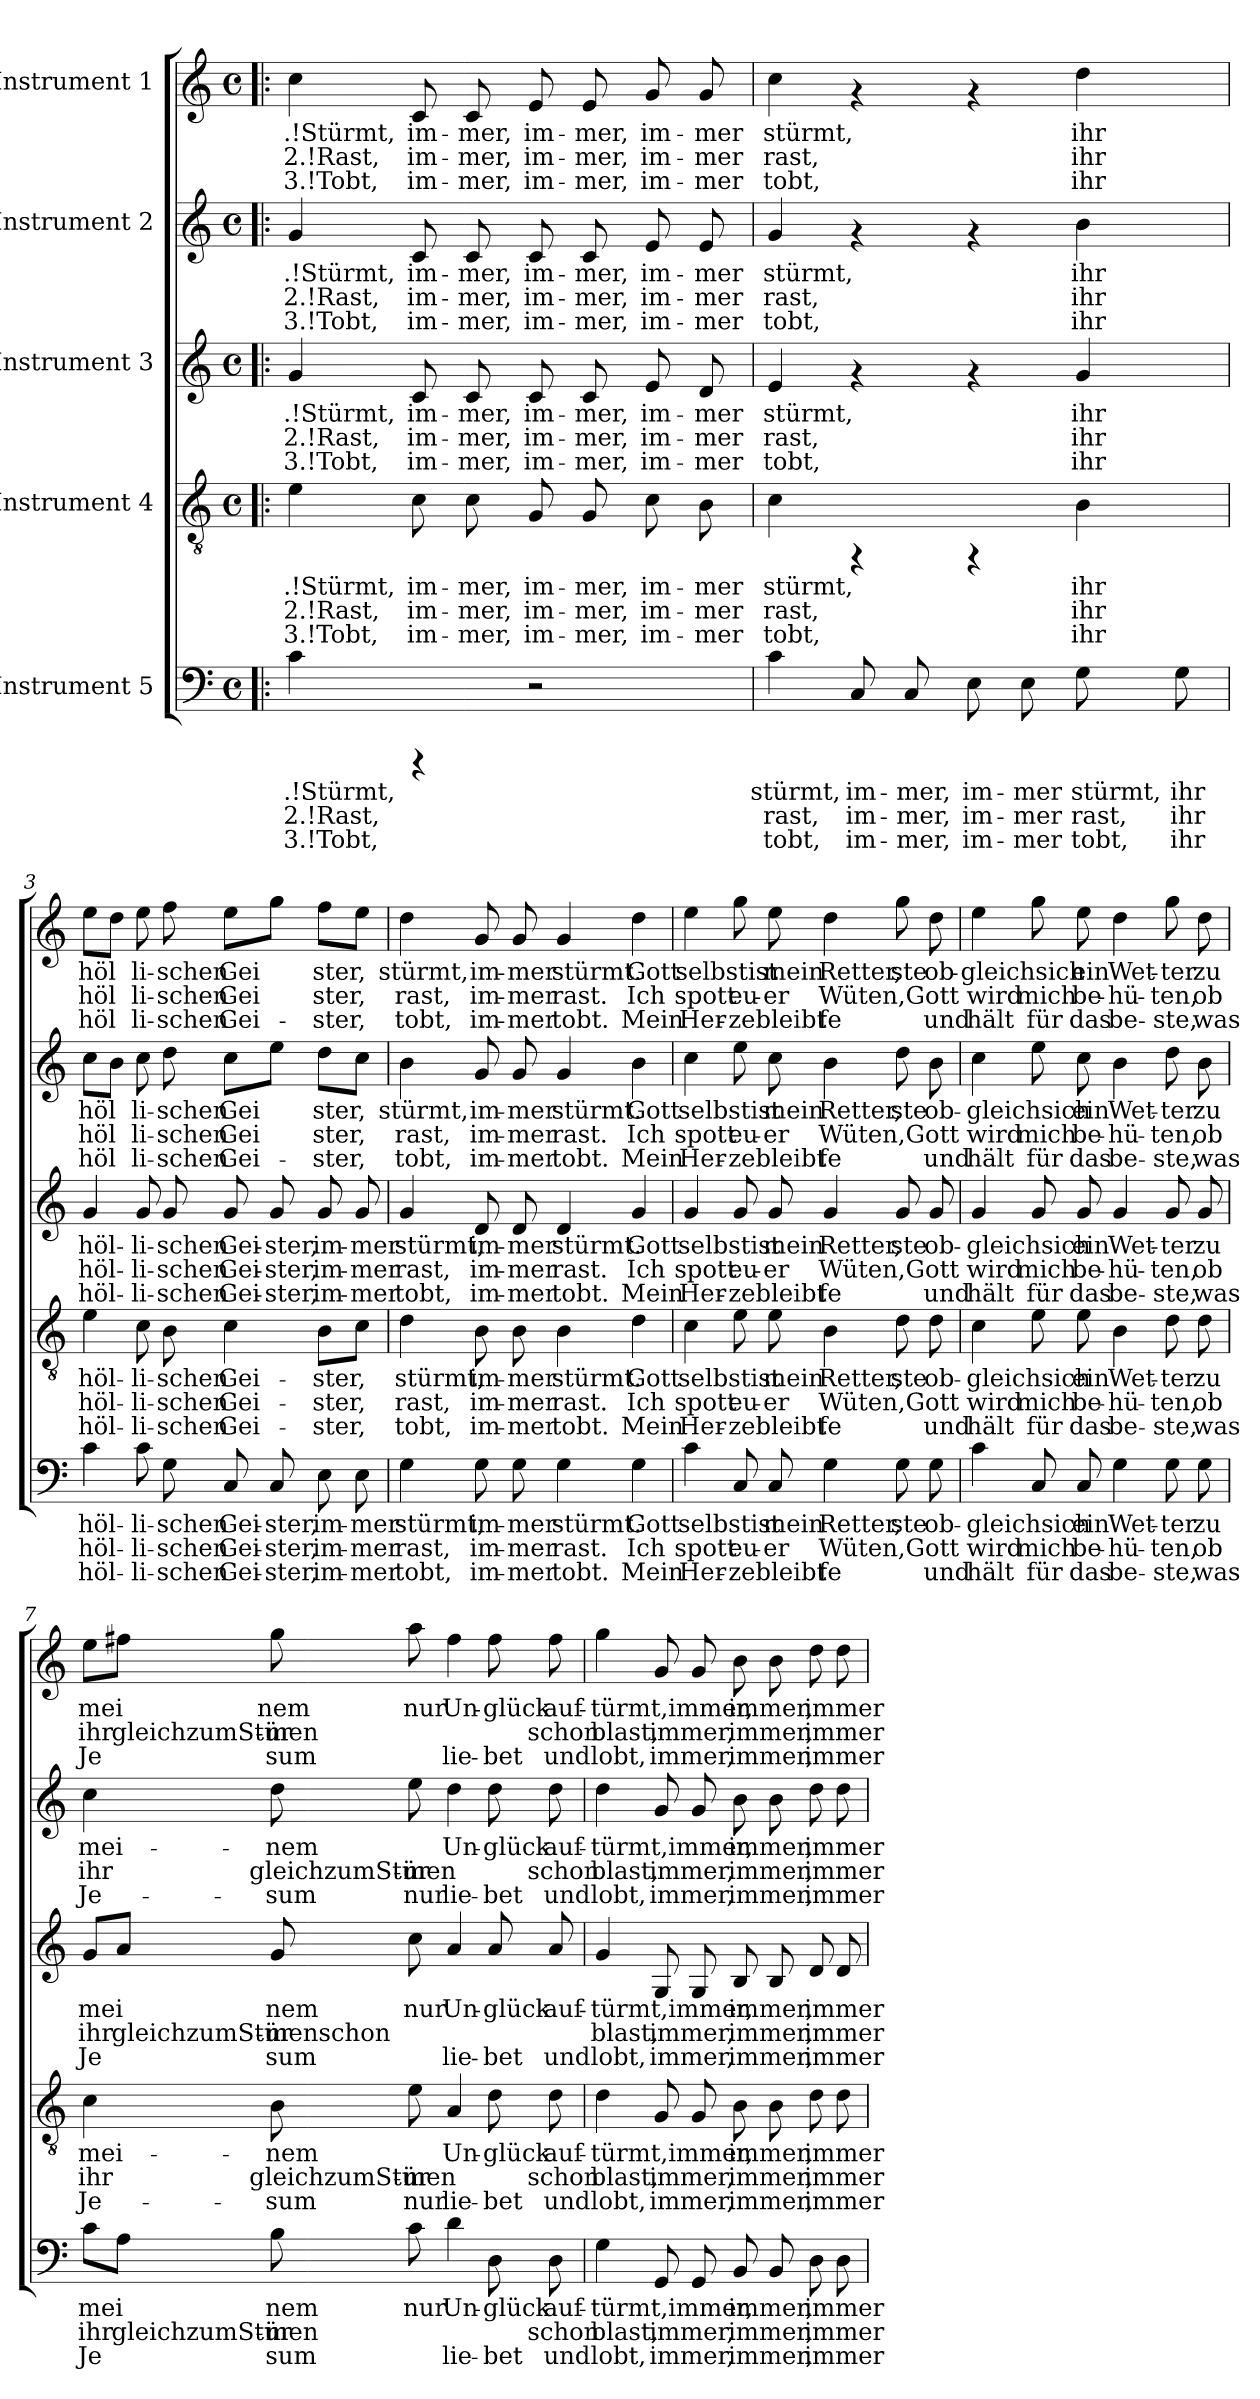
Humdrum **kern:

**kern	**text	**text	**text	**kern	**text	**text	**text	**kern	**text	**text	**text	**kern	**text	**text	**text	**kern	**text	**text	**text
*part5	*part5	*part5	*part5	*part4	*part4	*part4	*part4	*part3	*part3	*part3	*part3	*part2	*part2	*part2	*part2	*part1	*part1	*part1	*part1
*staff5	*staff5	*staff5	*staff5	*staff4	*staff4	*staff4	*staff4	*staff3	*staff3	*staff3	*staff3	*staff2	*staff2	*staff2	*staff2	*staff1	*staff1	*staff1	*staff1
*I"Instrument 5	*	*	*	*I"Instrument 4	*	*	*	*I"Instrument 3	*	*	*	*I"Instrument 2	*	*	*	*I"Instrument 1	*	*	*
!!LO:PB:g=z
*stria5	*	*	*	*stria5	*	*	*	*stria5	*	*	*	*stria5	*	*	*	*stria5	*	*	*
*clefF4	*	*	*	*clefGv2	*	*	*	*clefG2	*	*	*	*clefG2	*	*	*	*clefG2	*	*	*
*k[]	*	*	*	*k[]	*	*	*	*k[]	*	*	*	*k[]	*	*	*	*k[]	*	*	*
*C:	*	*	*	*C:	*	*	*	*C:	*	*	*	*C:	*	*	*	*C:	*	*	*
*M4/4	*	*	*	*M4/4	*	*	*	*M4/4	*	*	*	*M4/4	*	*	*	*M4/4	*	*	*
*met(c)	*	*	*	*met(c)	*	*	*	*met(c)	*	*	*	*met(c)	*	*	*	*met(c)	*	*	*
=1!|:	=1!|:	=1!|:	=1!|:	=1!|:	=1!|:	=1!|:	=1!|:	=1!|:	=1!|:	=1!|:	=1!|:	=1!|:	=1!|:	=1!|:	=1!|:	=1!|:	=1!|:	=1!|:	=1!|:
!	!LO:LY:b:cj	!LO:LY:b:cj	!LO:LY:b:cj	!	!LO:LY:b:cj	!LO:LY:b:cj	!LO:LY:b:cj	!	!LO:LY:b:cj	!LO:LY:b:cj	!LO:LY:b:cj	!	!LO:LY:b:cj	!LO:LY:b:cj	!LO:LY:b:cj	!	!LO:LY:b:cj	!LO:LY:b:cj	!LO:LY:b:cj
4c\	.!Stürmt,	2.!Rast,	3.!Tobt,	4e\	.!Stürmt,	2.!Rast,	3.!Tobt,	4g/	.!Stürmt,	2.!Rast,	3.!Tobt,	4g/	.!Stürmt,	2.!Rast,	3.!Tobt,	4cc\	.!Stürmt,	2.!Rast,	3.!Tobt,
!	!	!	!	!	!LO:LY:b:cj	!LO:LY:b:cj	!LO:LY:b:cj	!	!LO:LY:b:cj	!LO:LY:b:cj	!LO:LY:b:cj	!	!LO:LY:b:cj	!LO:LY:b:cj	!LO:LY:b:cj	!	!LO:LY:b:cj	!LO:LY:b:cj	!LO:LY:b:cj
4rCCC	.	.	.	8c\	im-	-im-	-im-	8c/	im-	-im-	-im-	8c/	im-	-im-	-im-	8c/	im-	-im-	-im-
!	!	!	!	!	!LO:LY:b:cj	!LO:LY:b:cj	!LO:LY:b:cj	!	!LO:LY:b:cj	!LO:LY:b:cj	!LO:LY:b:cj	!	!LO:LY:b:cj	!LO:LY:b:cj	!LO:LY:b:cj	!	!LO:LY:b:cj	!LO:LY:b:cj	!LO:LY:b:cj
.	.	.	.	8c\	-mer,	mer,	mer,	8c/	-mer,	mer,	mer,	8c/	-mer,	mer,	mer,	8c/	-mer,	mer,	mer,
!	!	!	!	!	!LO:LY:b:cj	!LO:LY:b:cj	!LO:LY:b:cj	!	!LO:LY:b:cj	!LO:LY:b:cj	!LO:LY:b:cj	!	!LO:LY:b:cj	!LO:LY:b:cj	!LO:LY:b:cj	!	!LO:LY:b:cj	!LO:LY:b:cj	!LO:LY:b:cj
2r	.	.	.	8G/	im-	-im-	-im-	8c/	im-	-im-	-im-	8c/	im-	-im-	-im-	8e/	im-	-im-	-im-
!	!	!	!	!	!LO:LY:b:cj	!LO:LY:b:cj	!LO:LY:b:cj	!	!LO:LY:b:cj	!LO:LY:b:cj	!LO:LY:b:cj	!	!LO:LY:b:cj	!LO:LY:b:cj	!LO:LY:b:cj	!	!LO:LY:b:cj	!LO:LY:b:cj	!LO:LY:b:cj
.	.	.	.	8G/	-mer,	mer,	mer,	8c/	-mer,	mer,	mer,	8c/	-mer,	mer,	mer,	8e/	-mer,	mer,	mer,
!	!	!	!	!	!LO:LY:b:cj	!LO:LY:b:cj	!LO:LY:b:cj	!	!LO:LY:b:cj	!LO:LY:b:cj	!LO:LY:b:cj	!	!LO:LY:b:cj	!LO:LY:b:cj	!LO:LY:b:cj	!	!LO:LY:b:cj	!LO:LY:b:cj	!LO:LY:b:cj
.	.	.	.	8c\	im-	-im-	-im-	8e/	im-	-im-	-im-	8e/	im-	-im-	-im-	8g/	im-	-im-	-im-
!	!	!	!	!	!LO:LY:b:cj	!LO:LY:b:cj	!LO:LY:b:cj	!	!LO:LY:b:cj	!LO:LY:b:cj	!LO:LY:b:cj	!	!LO:LY:b:cj	!LO:LY:b:cj	!LO:LY:b:cj	!	!LO:LY:b:cj	!LO:LY:b:cj	!LO:LY:b:cj
.	.	.	.	8B\	-mer	mer	mer	8d/	-mer	mer	mer	8e/	-mer	mer	mer	8g/	-mer	mer	mer
=2	=2	=2	=2	=2	=2	=2	=2	=2	=2	=2	=2	=2	=2	=2	=2	=2	=2	=2	=2
!	!LO:LY:b:cj	!LO:LY:b:cj	!LO:LY:b:cj	!	!LO:LY:b:cj	!LO:LY:b:cj	!LO:LY:b:cj	!	!LO:LY:b:cj	!LO:LY:b:cj	!LO:LY:b:cj	!	!LO:LY:b:cj	!LO:LY:b:cj	!LO:LY:b:cj	!	!LO:LY:b:cj	!LO:LY:b:cj	!LO:LY:b:cj
4c\	stürmt,	rast,	tobt,	4c\	stürmt,	rast,	tobt,	4e/	stürmt,	rast,	tobt,	4g/	stürmt,	rast,	tobt,	4cc\	stürmt,	rast,	tobt,
!	!LO:LY:b:cj	!LO:LY:b:cj	!LO:LY:b:cj	!	!	!	!	!	!	!	!	!	!	!	!	!	!	!	!
8C/	im-	-im-	-im-	4rFF	.	.	.	4rf	.	.	.	4rf	.	.	.	4rf	.	.	.
!	!LO:LY:b:cj	!LO:LY:b:cj	!LO:LY:b:cj	!	!	!	!	!	!	!	!	!	!	!	!	!	!	!	!
8C/	-mer,	mer,	mer,	.	.	.	.	.	.	.	.	.	.	.	.	.	.	.	.
!	!LO:LY:b:cj	!LO:LY:b:cj	!LO:LY:b:cj	!	!	!	!	!	!	!	!	!	!	!	!	!	!	!	!
8E\	im-	-im-	-im-	4rFF	.	.	.	4rf	.	.	.	4rf	.	.	.	4rf	.	.	.
!	!LO:LY:b:cj	!LO:LY:b:cj	!LO:LY:b:cj	!	!	!	!	!	!	!	!	!	!	!	!	!	!	!	!
8E\	-mer	mer	mer	.	.	.	.	.	.	.	.	.	.	.	.	.	.	.	.
!	!LO:LY:b:cj	!LO:LY:b:cj	!LO:LY:b:cj	!	!LO:LY:b:cj	!LO:LY:b:cj	!LO:LY:b:cj	!	!LO:LY:b:cj	!LO:LY:b:cj	!LO:LY:b:cj	!	!LO:LY:b:cj	!LO:LY:b:cj	!LO:LY:b:cj	!	!LO:LY:b:cj	!LO:LY:b:cj	!LO:LY:b:cj
8G\	stürmt,	rast,	tobt,	4B\	ihr	ihr	ihr	4g/	ihr	ihr	ihr	4b\	ihr	ihr	ihr	4dd\	ihr	ihr	ihr
!	!LO:LY:b:cj	!LO:LY:b:cj	!LO:LY:b:cj	!	!	!	!	!	!	!	!	!	!	!	!	!	!	!	!
8G\	ihr	ihr	ihr	.	.	.	.	.	.	.	.	.	.	.	.	.	.	.	.
=3	=3	=3	=3	=3	=3	=3	=3	=3	=3	=3	=3	=3	=3	=3	=3	=3	=3	=3	=3
!	!LO:LY:b:cj	!LO:LY:b:cj	!LO:LY:b:cj	!	!LO:LY:b:cj	!LO:LY:b:cj	!LO:LY:b:cj	!	!LO:LY:b:cj	!LO:LY:b:cj	!LO:LY:b:cj	!	!LO:LY:b:cj	!LO:LY:b:cj	!LO:LY:b:cj	!	!LO:LY:b:cj	!LO:LY:b:cj	!LO:LY:b:cj
4c\	höl-	-höl-	-höl-	4e\	höl-	-höl-	-höl-	4g/	höl-	-höl-	-höl-	8cc\L	höl-	-höl-	-höl-	8ee\L	höl-	-höl-	-höl-
!	!	!	!	!	!	!	!	!	!	!	!	!	!LO:LY:b:cj	!LO:LY:b:cj	!LO:LY:b:cj	!	!LO:LY:b:cj	!LO:LY:b:cj	!LO:LY:b:cj
.	.	.	.	.	.	.	.	.	.	.	.	8b\J	--	--	--	8dd\J	--	--	--
!	!LO:LY:b:cj	!LO:LY:b:cj	!LO:LY:b:cj	!	!LO:LY:b:cj	!LO:LY:b:cj	!LO:LY:b:cj	!	!LO:LY:b:cj	!LO:LY:b:cj	!LO:LY:b:cj	!	!LO:LY:b:cj	!LO:LY:b:cj	!LO:LY:b:cj	!	!LO:LY:b:cj	!LO:LY:b:cj	!LO:LY:b:cj
8c\	-li-	-li-	-li-	8c\	-li-	-li-	-li-	8g/	-li-	-li-	-li-	8cc\	-li-	-li-	-li-	8ee\	-li-	-li-	-li-
!	!LO:LY:b:cj	!LO:LY:b:cj	!LO:LY:b:cj	!	!LO:LY:b:cj	!LO:LY:b:cj	!LO:LY:b:cj	!	!LO:LY:b:cj	!LO:LY:b:cj	!LO:LY:b:cj	!	!LO:LY:b:cj	!LO:LY:b:cj	!LO:LY:b:cj	!	!LO:LY:b:cj	!LO:LY:b:cj	!LO:LY:b:cj
8G\	-schen	schen	schen	8B\	-schen	schen	schen	8g/	-schen	schen	schen	8dd\	-schen	schen	schen	8ff\	-schen	schen	schen
!	!LO:LY:b:cj	!LO:LY:b:cj	!LO:LY:b:cj	!	!LO:LY:b:cj	!LO:LY:b:cj	!LO:LY:b:cj	!	!LO:LY:b:cj	!LO:LY:b:cj	!LO:LY:b:cj	!	!LO:LY:b:cj	!LO:LY:b:cj	!LO:LY:b:cj	!	!LO:LY:b:cj	!LO:LY:b:cj	!LO:LY:b:cj
8C/	Gei-	-Gei-	-Gei-	4c\	Gei-	-Gei-	-Gei-	8g/	Gei-	-Gei-	-Gei-	8cc\L	Gei-	-Gei-	-Gei-	8ee\L	Gei-	-Gei-	-Gei-
!	!LO:LY:b:cj	!LO:LY:b:cj	!LO:LY:b:cj	!	!	!	!	!	!LO:LY:b:cj	!LO:LY:b:cj	!LO:LY:b:cj	!	!LO:LY:b:cj	!LO:LY:b:cj	!LO:LY:b:cj	!	!LO:LY:b:cj	!LO:LY:b:cj	!LO:LY:b:cj
8C/	-ster,	ster,	ster,	.	.	.	.	8g/	-ster,	ster,	ster,	8ee\J	--	-	.	8gg\J	--	-	.
!	!LO:LY:b:cj	!LO:LY:b:cj	!LO:LY:b:cj	!	!LO:LY:b:cj	!LO:LY:b:cj	!LO:LY:b:cj	!	!LO:LY:b:cj	!LO:LY:b:cj	!LO:LY:b:cj	!	!LO:LY:b:cj	!LO:LY:b:cj	!LO:LY:b:cj	!	!LO:LY:b:cj	!LO:LY:b:cj	!LO:LY:b:cj
8E\	im-	-im-	-im-	8B\L	-ster,	ster,	ster,	8g/	im-	-im-	-im-	8dd\L	ster,	ster,	ster,	8ff\L	ster,	ster,	ster,
!	!LO:LY:b:cj	!LO:LY:b:cj	!LO:LY:b:cj	!	!LO:LY:b:cj	!LO:LY:b:cj	!LO:LY:b:cj	!	!LO:LY:b:cj	!LO:LY:b:cj	!LO:LY:b:cj	!	!LO:LY:b:cj	!LO:LY:b:cj	!LO:LY:b:cj	!	!LO:LY:b:cj	!LO:LY:b:cj	!LO:LY:b:cj
8E\	-mer	mer	mer	8c\J	.	.	.	8g/	-mer	mer	mer	8cc\J	.	.	.	8ee\J	.	.	.
=4	=4	=4	=4	=4	=4	=4	=4	=4	=4	=4	=4	=4	=4	=4	=4	=4	=4	=4	=4
!	!LO:LY:b:cj	!LO:LY:b:cj	!LO:LY:b:cj	!	!LO:LY:b:cj	!LO:LY:b:cj	!LO:LY:b:cj	!	!LO:LY:b:cj	!LO:LY:b:cj	!LO:LY:b:cj	!	!LO:LY:b:cj	!LO:LY:b:cj	!LO:LY:b:cj	!	!LO:LY:b:cj	!LO:LY:b:cj	!LO:LY:b:cj
4G\	stürmt,	rast,	tobt,	4d\	stürmt,	rast,	tobt,	4g/	stürmt,	rast,	tobt,	4b\	stürmt,	rast,	tobt,	4dd\	stürmt,	rast,	tobt,
!	!LO:LY:b:cj	!LO:LY:b:cj	!LO:LY:b:cj	!	!LO:LY:b:cj	!LO:LY:b:cj	!LO:LY:b:cj	!	!LO:LY:b:cj	!LO:LY:b:cj	!LO:LY:b:cj	!	!LO:LY:b:cj	!LO:LY:b:cj	!LO:LY:b:cj	!	!LO:LY:b:cj	!LO:LY:b:cj	!LO:LY:b:cj
8G\	im-	-im-	-im-	8B\	im-	-im-	-im-	8d/	im-	-im-	-im-	8g/	im-	-im-	-im-	8g/	im-	-im-	-im-
!	!LO:LY:b:cj	!LO:LY:b:cj	!LO:LY:b:cj	!	!LO:LY:b:cj	!LO:LY:b:cj	!LO:LY:b:cj	!	!LO:LY:b:cj	!LO:LY:b:cj	!LO:LY:b:cj	!	!LO:LY:b:cj	!LO:LY:b:cj	!LO:LY:b:cj	!	!LO:LY:b:cj	!LO:LY:b:cj	!LO:LY:b:cj
8G\	-mer	mer	mer	8B\	-mer	mer	mer	8d/	-mer	mer	mer	8g/	-mer	mer	mer	8g/	-mer	mer	mer
!	!LO:LY:b:cj	!LO:LY:b:cj	!LO:LY:b:cj	!	!LO:LY:b:cj	!LO:LY:b:cj	!LO:LY:b:cj	!	!LO:LY:b:cj	!LO:LY:b:cj	!LO:LY:b:cj	!	!LO:LY:b:cj	!LO:LY:b:cj	!LO:LY:b:cj	!	!LO:LY:b:cj	!LO:LY:b:cj	!LO:LY:b:cj
4G\	stürmt.	rast.	tobt.	4B\	stürmt.	rast.	tobt.	4d/	stürmt.	rast.	tobt.	4g/	stürmt.	rast.	tobt.	4g/	stürmt.	rast.	tobt.
!	!LO:LY:b:cj	!LO:LY:b:cj	!LO:LY:b:cj	!	!LO:LY:b:cj	!LO:LY:b:cj	!LO:LY:b:cj	!	!LO:LY:b:cj	!LO:LY:b:cj	!LO:LY:b:cj	!	!LO:LY:b:cj	!LO:LY:b:cj	!LO:LY:b:cj	!	!LO:LY:b:cj	!LO:LY:b:cj	!LO:LY:b:cj
4G\	Gott	Ich	Mein	4d\	Gott	Ich	Mein	4g/	Gott	Ich	Mein	4b\	Gott	Ich	Mein	4dd\	Gott	Ich	Mein
!!LO:LB:g=z
=5	=5	=5	=5	=5	=5	=5	=5	=5	=5	=5	=5	=5	=5	=5	=5	=5	=5	=5	=5
!	!LO:LY:b:cj	!LO:LY:b:cj	!LO:LY:b:cj	!	!LO:LY:b:cj	!LO:LY:b:cj	!LO:LY:b:cj	!	!LO:LY:b:cj	!LO:LY:b:cj	!LO:LY:b:cj	!	!LO:LY:b:cj	!LO:LY:b:cj	!LO:LY:b:cj	!	!LO:LY:b:cj	!LO:LY:b:cj	!LO:LY:b:cj
4c\	selbstist	spott	Her-	4c\	selbstist	spott	Her-	4g/	selbstist	spott	Her-	4cc\	selbstist	spott	Her-	4ee\	selbstist	spott	Her-
!	!LO:LY:b:cj	!LO:LY:b:cj	!LO:LY:b:cj	!	!LO:LY:b:cj	!LO:LY:b:cj	!LO:LY:b:cj	!	!LO:LY:b:cj	!LO:LY:b:cj	!LO:LY:b:cj	!	!LO:LY:b:cj	!LO:LY:b:cj	!LO:LY:b:cj	!	!LO:LY:b:cj	!LO:LY:b:cj	!LO:LY:b:cj
8C/	-	eu-	-zebleibt	8e\	-	eu-	-zebleibt	8g/	-	eu-	-zebleibt	8ee\	-	eu-	-zebleibt	8gg\	-	eu-	-zebleibt
!	!LO:LY:b:cj	!LO:LY:b:cj	!LO:LY:b:cj	!	!LO:LY:b:cj	!LO:LY:b:cj	!LO:LY:b:cj	!	!LO:LY:b:cj	!LO:LY:b:cj	!LO:LY:b:cj	!	!LO:LY:b:cj	!LO:LY:b:cj	!LO:LY:b:cj	!	!LO:LY:b:cj	!LO:LY:b:cj	!LO:LY:b:cj
8C/	mein	er	.	8e\	mein	er	.	8g/	mein	er	.	8cc\	mein	er	.	8ee\	mein	er	.
!	!LO:LY:b:cj	!LO:LY:b:cj	!LO:LY:b:cj	!	!LO:LY:b:cj	!LO:LY:b:cj	!LO:LY:b:cj	!	!LO:LY:b:cj	!LO:LY:b:cj	!LO:LY:b:cj	!	!LO:LY:b:cj	!LO:LY:b:cj	!LO:LY:b:cj	!	!LO:LY:b:cj	!LO:LY:b:cj	!LO:LY:b:cj
4G\	Retter,	Wüten,Gott	fe-	4B\	Retter,	Wüten,Gott	fe-	4g/	Retter,	Wüten,Gott	fe-	4b\	Retter,	Wüten,Gott	fe-	4dd\	Retter,	Wüten,Gott	fe-
!	!LO:LY:b:cj	!LO:LY:b:cj	!LO:LY:b:cj	!	!LO:LY:b:cj	!LO:LY:b:cj	!LO:LY:b:cj	!	!LO:LY:b:cj	!LO:LY:b:cj	!LO:LY:b:cj	!	!LO:LY:b:cj	!LO:LY:b:cj	!LO:LY:b:cj	!	!LO:LY:b:cj	!LO:LY:b:cj	!LO:LY:b:cj
8G\	-ste	.	-	8d\	-ste	.	-	8g/	-ste	.	-	8dd\	-ste	.	-	8gg\	-ste	.	-
!	!LO:LY:b:cj	!LO:LY:b:cj	!LO:LY:b:cj	!	!LO:LY:b:cj	!LO:LY:b:cj	!LO:LY:b:cj	!	!LO:LY:b:cj	!LO:LY:b:cj	!LO:LY:b:cj	!	!LO:LY:b:cj	!LO:LY:b:cj	!LO:LY:b:cj	!	!LO:LY:b:cj	!LO:LY:b:cj	!LO:LY:b:cj
8G\	-ob-	-	und	8d\	-ob-	-	und	8g/	-ob-	-	und	8b\	-ob-	-	und	8dd\	-ob-	-	und
=6	=6	=6	=6	=6	=6	=6	=6	=6	=6	=6	=6	=6	=6	=6	=6	=6	=6	=6	=6
!	!LO:LY:b:cj	!LO:LY:b:cj	!LO:LY:b:cj	!	!LO:LY:b:cj	!LO:LY:b:cj	!LO:LY:b:cj	!	!LO:LY:b:cj	!LO:LY:b:cj	!LO:LY:b:cj	!	!LO:LY:b:cj	!LO:LY:b:cj	!LO:LY:b:cj	!	!LO:LY:b:cj	!LO:LY:b:cj	!LO:LY:b:cj
4c\	gleichsich	wird	hält	4c\	gleichsich	wird	hält	4g/	gleichsich	wird	hält	4cc\	gleichsich	wird	hält	4ee\	gleichsich	wird	hält
!	!LO:LY:b:cj	!LO:LY:b:cj	!LO:LY:b:cj	!	!LO:LY:b:cj	!LO:LY:b:cj	!LO:LY:b:cj	!	!LO:LY:b:cj	!LO:LY:b:cj	!LO:LY:b:cj	!	!LO:LY:b:cj	!LO:LY:b:cj	!LO:LY:b:cj	!	!LO:LY:b:cj	!LO:LY:b:cj	!LO:LY:b:cj
8C/	.	mich	für	8e\	.	mich	für	8g/	.	mich	für	8ee\	.	mich	für	8gg\	.	mich	für
!	!LO:LY:b:cj	!LO:LY:b:cj	!LO:LY:b:cj	!	!LO:LY:b:cj	!LO:LY:b:cj	!LO:LY:b:cj	!	!LO:LY:b:cj	!LO:LY:b:cj	!LO:LY:b:cj	!	!LO:LY:b:cj	!LO:LY:b:cj	!LO:LY:b:cj	!	!LO:LY:b:cj	!LO:LY:b:cj	!LO:LY:b:cj
8C/	ein	be-	-das	8e\	ein	be-	-das	8g/	ein	be-	-das	8cc\	ein	be-	-das	8ee\	ein	be-	-das
!	!LO:LY:b:cj	!LO:LY:b:cj	!LO:LY:b:cj	!	!LO:LY:b:cj	!LO:LY:b:cj	!LO:LY:b:cj	!	!LO:LY:b:cj	!LO:LY:b:cj	!LO:LY:b:cj	!	!LO:LY:b:cj	!LO:LY:b:cj	!LO:LY:b:cj	!	!LO:LY:b:cj	!LO:LY:b:cj	!LO:LY:b:cj
4G\	Wet-	-hü-	-be-	4B\	Wet-	-hü-	-be-	4g/	Wet-	-hü-	-be-	4b\	Wet-	-hü-	-be-	4dd\	Wet-	-hü-	-be-
!	!LO:LY:b:cj	!LO:LY:b:cj	!LO:LY:b:cj	!	!LO:LY:b:cj	!LO:LY:b:cj	!LO:LY:b:cj	!	!LO:LY:b:cj	!LO:LY:b:cj	!LO:LY:b:cj	!	!LO:LY:b:cj	!LO:LY:b:cj	!LO:LY:b:cj	!	!LO:LY:b:cj	!LO:LY:b:cj	!LO:LY:b:cj
8G\	-ter	ten,	ste,	8d\	-ter	ten,	ste,	8g/	-ter	ten,	ste,	8dd\	-ter	ten,	ste,	8gg\	-ter	ten,	ste,
!	!LO:LY:b:cj	!LO:LY:b:cj	!LO:LY:b:cj	!	!LO:LY:b:cj	!LO:LY:b:cj	!LO:LY:b:cj	!	!LO:LY:b:cj	!LO:LY:b:cj	!LO:LY:b:cj	!	!LO:LY:b:cj	!LO:LY:b:cj	!LO:LY:b:cj	!	!LO:LY:b:cj	!LO:LY:b:cj	!LO:LY:b:cj
8G\	zu	ob	was	8d\	zu	ob	was	8g/	zu	ob	was	8b\	zu	ob	was	8dd\	zu	ob	was
=7	=7	=7	=7	=7	=7	=7	=7	=7	=7	=7	=7	=7	=7	=7	=7	=7	=7	=7	=7
!	!LO:LY:b:cj	!LO:LY:b:cj	!LO:LY:b:cj	!	!LO:LY:b:cj	!LO:LY:b:cj	!LO:LY:b:cj	!	!LO:LY:b:cj	!LO:LY:b:cj	!LO:LY:b:cj	!	!LO:LY:b:cj	!LO:LY:b:cj	!LO:LY:b:cj	!	!LO:LY:b:cj	!LO:LY:b:cj	!LO:LY:b:cj
8c\L	mei-	-ihr	Je-	4c\	mei-	-ihr	Je-	8g/L	mei-	-ihr	Je-	4cc\	mei-	-ihr	Je-	8ee\L	mei-	-ihr	Je-
!	!LO:LY:b:cj	!LO:LY:b:cj	!LO:LY:b:cj	!	!	!	!	!	!LO:LY:b:cj	!LO:LY:b:cj	!LO:LY:b:cj	!	!	!	!	!	!LO:LY:b:cj	!LO:LY:b:cj	!LO:LY:b:cj
8A\J	--	-gleichzumStür-	-	.	.	.	.	8a/J	--	-gleichzumStür-	-	.	.	.	.	8ff#X\J	--	-gleichzumStür-	-
!	!LO:LY:b:cj	!LO:LY:b:cj	!LO:LY:b:cj	!	!LO:LY:b:cj	!LO:LY:b:cj	!LO:LY:b:cj	!	!LO:LY:b:cj	!LO:LY:b:cj	!LO:LY:b:cj	!	!LO:LY:b:cj	!LO:LY:b:cj	!LO:LY:b:cj	!	!LO:LY:b:cj	!LO:LY:b:cj	!LO:LY:b:cj
8B\	nem	men	sum	8B\	-nem	gleichzumStür-	-sum	8g/	nem	menschon	sum	8dd\	-nem	gleichzumStür-	-sum	8gg\	nem	men	sum
!	!LO:LY:b:cj	!LO:LY:b:cj	!LO:LY:b:cj	!	!LO:LY:b:cj	!LO:LY:b:cj	!LO:LY:b:cj	!	!LO:LY:b:cj	!LO:LY:b:cj	!LO:LY:b:cj	!	!LO:LY:b:cj	!LO:LY:b:cj	!LO:LY:b:cj	!	!LO:LY:b:cj	!LO:LY:b:cj	!LO:LY:b:cj
8c\	nur	-	--	8e\	.	men	nur	8cc\	nur	.	-	8ee\	.	men	nur	8aa\	nur	-	--
!	!LO:LY:b:cj	!LO:LY:b:cj	!LO:LY:b:cj	!	!LO:LY:b:cj	!LO:LY:b:cj	!LO:LY:b:cj	!	!LO:LY:b:cj	!LO:LY:b:cj	!LO:LY:b:cj	!	!LO:LY:b:cj	!LO:LY:b:cj	!LO:LY:b:cj	!	!LO:LY:b:cj	!LO:LY:b:cj	!LO:LY:b:cj
4d\	-Un-	--	-lie-	4A/	Un-	--	-lie-	4a/	-Un-	-	lie-	4dd\	Un-	--	-lie-	4ff#\	-Un-	--	-lie-
!	!LO:LY:b:cj	!LO:LY:b:cj	!LO:LY:b:cj	!	!LO:LY:b:cj	!LO:LY:b:cj	!LO:LY:b:cj	!	!LO:LY:b:cj	!LO:LY:b:cj	!LO:LY:b:cj	!	!LO:LY:b:cj	!LO:LY:b:cj	!LO:LY:b:cj	!	!LO:LY:b:cj	!LO:LY:b:cj	!LO:LY:b:cj
8D\	-glück	-	-bet	8d\	-glück	-	-bet	8a/	-glück	.	bet	8dd\	-glück	-	-bet	8ff#\	-glück	-	-bet
!	!LO:LY:b:cj	!LO:LY:b:cj	!LO:LY:b:cj	!	!LO:LY:b:cj	!LO:LY:b:cj	!LO:LY:b:cj	!	!LO:LY:b:cj	!LO:LY:b:cj	!LO:LY:b:cj	!	!LO:LY:b:cj	!LO:LY:b:cj	!LO:LY:b:cj	!	!LO:LY:b:cj	!LO:LY:b:cj	!LO:LY:b:cj
8D\	auf-	-schon	und	8d\	auf-	-schon	und	8a/	auf-	-	und	8dd\	auf-	-schon	und	8ff#\	auf-	-schon	und
=8	=8	=8	=8	=8	=8	=8	=8	=8	=8	=8	=8	=8	=8	=8	=8	=8	=8	=8	=8
!	!LO:LY:b:cj	!LO:LY:b:cj	!LO:LY:b:cj	!	!LO:LY:b:cj	!LO:LY:b:cj	!LO:LY:b:cj	!	!LO:LY:b:cj	!LO:LY:b:cj	!LO:LY:b:cj	!	!LO:LY:b:cj	!LO:LY:b:cj	!LO:LY:b:cj	!	!LO:LY:b:cj	!LO:LY:b:cj	!LO:LY:b:cj
4G\	türmt,immer,	blast,	lobt,	4d\	türmt,immer,	blast,	lobt,	4g/	türmt,immer,	blast,	lobt,	4dd\	türmt,immer,	blast,	lobt,	4gg\	türmt,immer,	blast,	lobt,
!	!LO:LY:b:cj	!LO:LY:b:cj	!LO:LY:b:cj	!	!LO:LY:b:cj	!LO:LY:b:cj	!LO:LY:b:cj	!	!LO:LY:b:cj	!LO:LY:b:cj	!LO:LY:b:cj	!	!LO:LY:b:cj	!LO:LY:b:cj	!LO:LY:b:cj	!	!LO:LY:b:cj	!LO:LY:b:cj	!LO:LY:b:cj
8GG/	.	immer,	immer,	8G/	.	immer,	immer,	8G/	.	immer,	immer,	8g/	.	immer,	immer,	8g/	.	immer,	immer,
!	!LO:LY:b:cj	!LO:LY:b:cj	!LO:LY:b:cj	!	!LO:LY:b:cj	!LO:LY:b:cj	!LO:LY:b:cj	!	!LO:LY:b:cj	!LO:LY:b:cj	!LO:LY:b:cj	!	!LO:LY:b:cj	!LO:LY:b:cj	!LO:LY:b:cj	!	!LO:LY:b:cj	!LO:LY:b:cj	!LO:LY:b:cj
8GG/	.	.	.	8G/	.	.	.	8G/	.	.	.	8g/	.	.	.	8g/	.	.	.
!	!LO:LY:b:cj	!LO:LY:b:cj	!LO:LY:b:cj	!	!LO:LY:b:cj	!LO:LY:b:cj	!LO:LY:b:cj	!	!LO:LY:b:cj	!LO:LY:b:cj	!LO:LY:b:cj	!	!LO:LY:b:cj	!LO:LY:b:cj	!LO:LY:b:cj	!	!LO:LY:b:cj	!LO:LY:b:cj	!LO:LY:b:cj
8BB/	immer,	immer,	immer,	8B\	immer,	immer,	immer,	8B/	immer,	immer,	immer,	8b\	immer,	immer,	immer,	8b\	immer,	immer,	immer,
!	!LO:LY:b:cj	!LO:LY:b:cj	!LO:LY:b:cj	!	!LO:LY:b:cj	!LO:LY:b:cj	!LO:LY:b:cj	!	!LO:LY:b:cj	!LO:LY:b:cj	!LO:LY:b:cj	!	!LO:LY:b:cj	!LO:LY:b:cj	!LO:LY:b:cj	!	!LO:LY:b:cj	!LO:LY:b:cj	!LO:LY:b:cj
8BB/	.	.	.	8B\	.	.	.	8B/	.	.	.	8b\	.	.	.	8b\	.	.	.
!	!LO:LY:b:cj	!LO:LY:b:cj	!LO:LY:b:cj	!	!LO:LY:b:cj	!LO:LY:b:cj	!LO:LY:b:cj	!	!LO:LY:b:cj	!LO:LY:b:cj	!LO:LY:b:cj	!	!LO:LY:b:cj	!LO:LY:b:cj	!LO:LY:b:cj	!	!LO:LY:b:cj	!LO:LY:b:cj	!LO:LY:b:cj
8D\	immer	immer	immer	8d\	immer	immer	immer	8d/	immer	immer	immer	8dd\	immer	immer	immer	8dd\	immer	immer	immer
!	!LO:LY:b:cj	!LO:LY:b:cj	!LO:LY:b:cj	!	!LO:LY:b:cj	!LO:LY:b:cj	!LO:LY:b:cj	!	!LO:LY:b:cj	!LO:LY:b:cj	!LO:LY:b:cj	!	!LO:LY:b:cj	!LO:LY:b:cj	!LO:LY:b:cj	!	!LO:LY:b:cj	!LO:LY:b:cj	!LO:LY:b:cj
8D\	.	.	.	8d\	.	.	.	8d/	.	.	.	8dd\	.	.	.	8dd\	.	.	.
=	=	=	=	=	=	=	=	=	=	=	=	=	=	=	=	=	=	=	=
*-	*-	*-	*-	*-	*-	*-	*-	*-	*-	*-	*-	*-	*-	*-	*-	*-	*-	*-	*-
